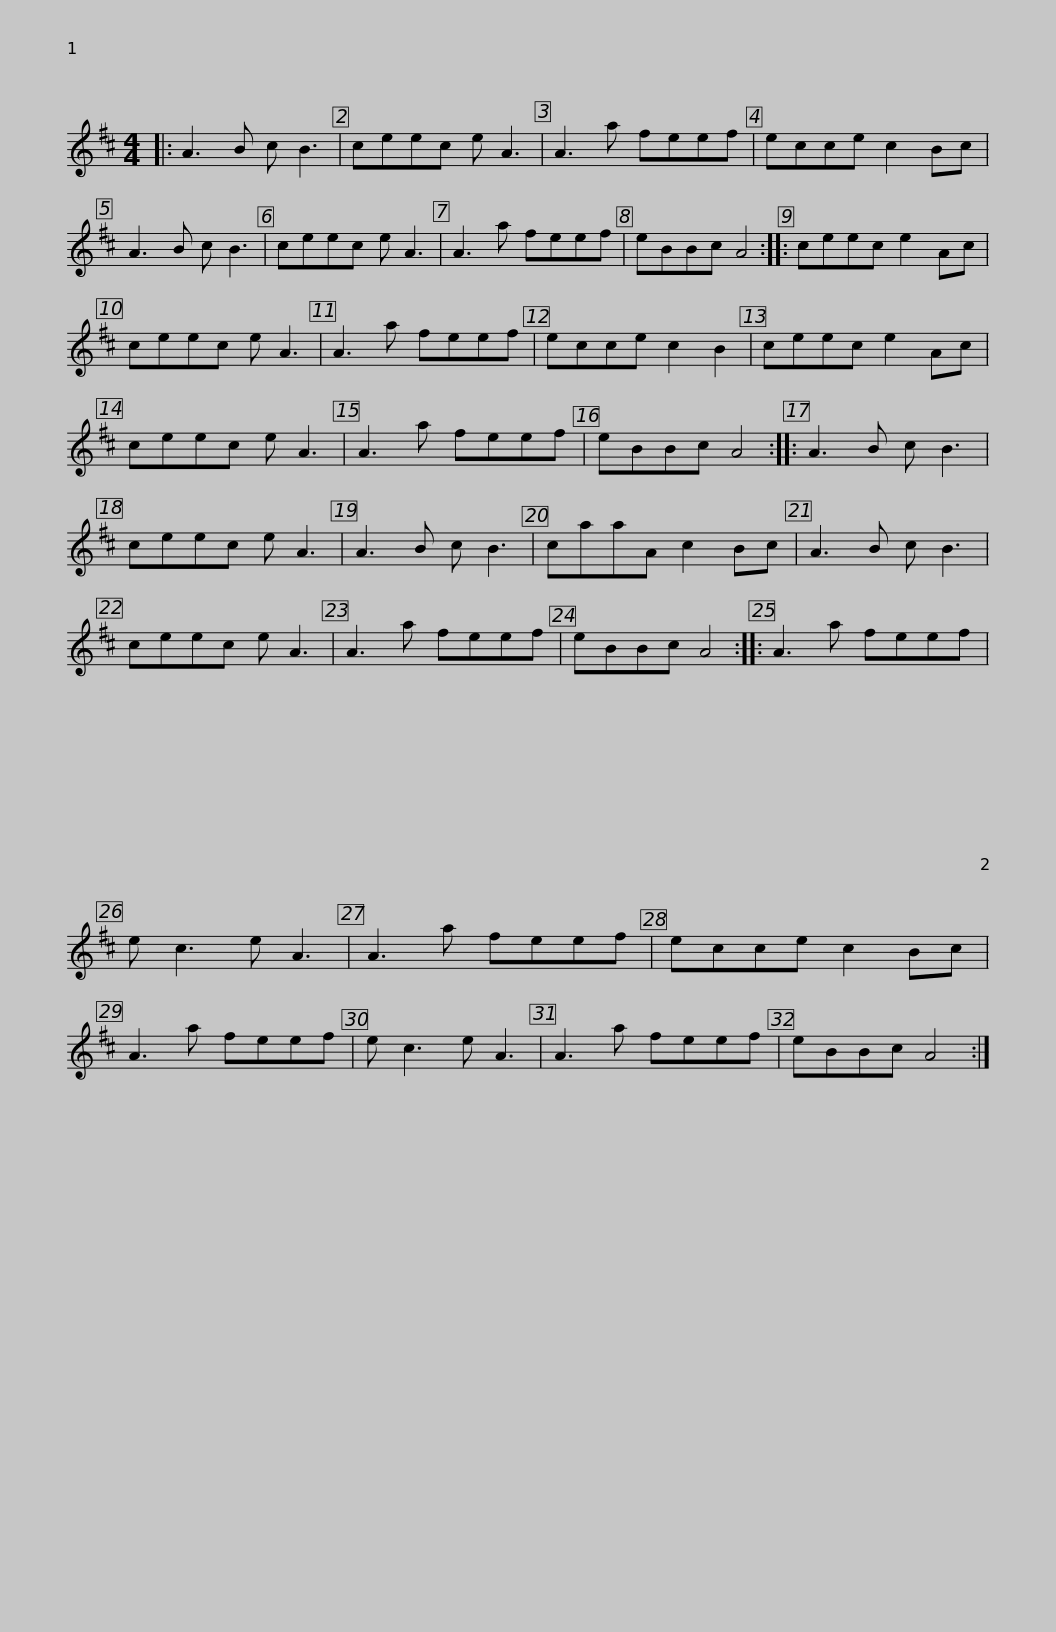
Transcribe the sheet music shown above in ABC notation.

X:1
L:1/8
M:4/4
I:linebreak $
K:D
V:1 treble
V:1
|: A3 B c B3 | ceec e A3 | A3 a feef | ecce c2 Bc | A3 B c B3 | %5
 ceec e A3 |$ A3 a feef | eBBc A4 :: ceec e2 Ac | ceec e A3 | %10
 A3 a feef | ecce c2 B2 |$ ceec e2 Ac | ceec e A3 | A3 a feef | %15
 eBBc A4 :: A3 B c B3 | ceec e A3 | A3 B c B3 |$ caaA c2 Bc | %20
 A3 B c B3 | ceec e A3 | A3 a feef | eBBc A4 :: A3 a feef | %25
 e c3 e A3 |$ A3 a feef | ecce c2 Bc | A3 a feef | e c3 e A3 | %30
 A3 a feef | eBBc A4 :| %32
